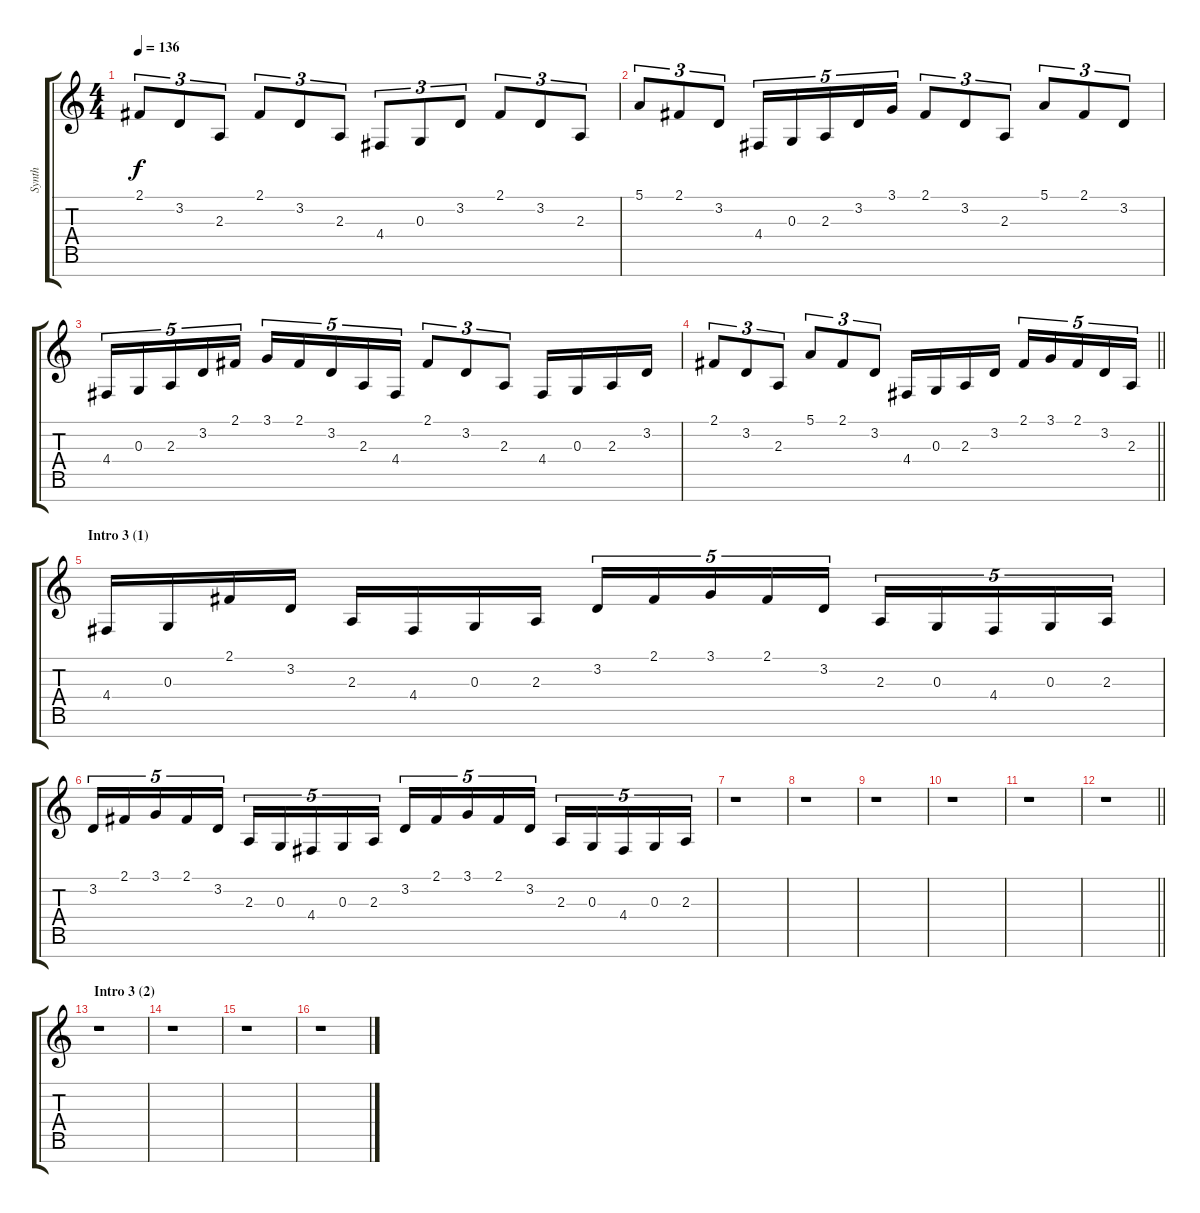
\track ("Synth" "Synth") {instrument lead1square}
\staff {score tabs}
\tuning (E4 B3 G3 D3 A2 E2 B1) {hide}
\ts (4 4)
\tempo 136
\clef g2
\ks c
2.1.8{tu (3 2) dy f} 3.2.8{tu (3 2)} 2.3.8{tu (3 2)} 2.1.8{tu (3 2)} 3.2.8{tu (3 2)} 2.3.8{tu (3 2)} 4.4.8{tu (3 2)} 0.3.8{tu (3 2)} 3.2.8{tu (3 2)} 2.1.8{tu (3 2)} 3.2.8{tu (3 2)} 2.3.8{tu (3 2)} |
5.1.8{tu (3 2)} 2.1.8{tu (3 2)} 3.2.8{tu (3 2)} 4.4.16{tu (5 4)} 0.3.16{tu (5 4)} 2.3.16{tu (5 4)} 3.2.16{tu (5 4)} 3.1.16{tu (5 4)} 2.1.8{tu (3 2)} 3.2.8{tu (3 2)} 2.3.8{tu (3 2)} 5.1.8{tu (3 2)} 2.1.8{tu (3 2)} 3.2.8{tu (3 2)} |
4.4.16{tu (5 4)} 0.3.16{tu (5 4)} 2.3.16{tu (5 4)} 3.2.16{tu (5 4)} 2.1.16{tu (5 4)} 3.1.16{tu (5 4)} 2.1.16{tu (5 4)} 3.2.16{tu (5 4)} 2.3.16{tu (5 4)} 4.4.16{tu (5 4)} 2.1.8{tu (3 2)} 3.2.8{tu (3 2)} 2.3.8{tu (3 2)} 4.4.16 0.3.16 2.3.16 3.2.16 |
\barLineRight lightlight
2.1.8{tu (3 2)} 3.2.8{tu (3 2)} 2.3.8{tu (3 2)} 5.1.8{tu (3 2)} 2.1.8{tu (3 2)} 3.2.8{tu (3 2)} 4.4.16 0.3.16 2.3.16 3.2.16 2.1.16{tu (5 4)} 3.1.16{tu (5 4)} 2.1.16{tu (5 4)} 3.2.16{tu (5 4)} 2.3.16{tu (5 4)} |
\section ("" "Intro 3 (1)")
4.4.16 0.3.16 2.1.16 3.2.16 2.3.16 4.4.16 0.3.16 2.3.16 3.2.16{tu (5 4)} 2.1.16{tu (5 4)} 3.1.16{tu (5 4)} 2.1.16{tu (5 4)} 3.2.16{tu (5 4)} 2.3.16{tu (5 4)} 0.3.16{tu (5 4)} 4.4.16{tu (5 4)} 0.3.16{tu (5 4)} 2.3.16{tu (5 4)} |
3.2.16{tu (5 4)} 2.1.16{tu (5 4)} 3.1.16{tu (5 4)} 2.1.16{tu (5 4)} 3.2.16{tu (5 4)} 2.3.16{tu (5 4)} 0.3.16{tu (5 4)} 4.4.16{tu (5 4)} 0.3.16{tu (5 4)} 2.3.16{tu (5 4)} 3.2.16{tu (5 4)} 2.1.16{tu (5 4)} 3.1.16{tu (5 4)} 2.1.16{tu (5 4)} 3.2.16{tu (5 4)} 2.3.16{tu (5 4)} 0.3.16{tu (5 4)} 4.4.16{tu (5 4)} 0.3.16{tu (5 4)} 2.3.16{tu (5 4)} |
r.1 |
r.1 |
r.1 |
r.1 |
r.1 |
\barLineRight lightlight
r.1 |
\section ("" "Intro 3 (2)")
r.1 |
r.1 |
r.1 |
r.1
